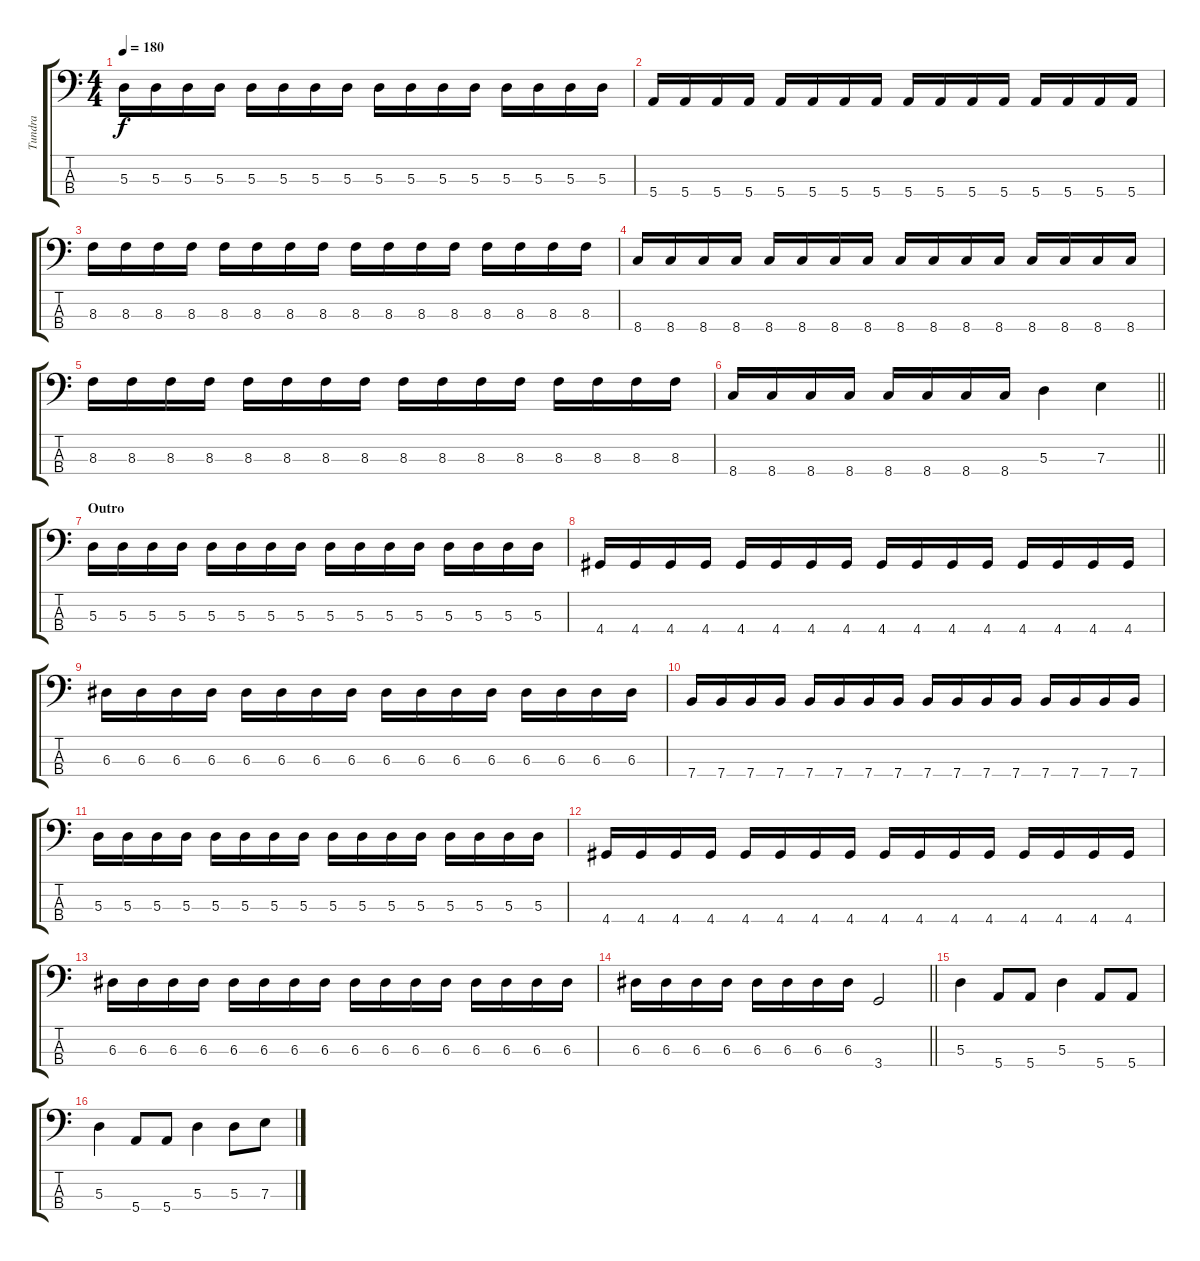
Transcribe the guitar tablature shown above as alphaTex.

\track ("Tundra" "Tundra") {instrument electricbassfinger}
\staff {score tabs}
\tuning (G2 D2 A1 E1) {hide}
\ts (4 4)
\tempo 180
\clef f4
\ks c
5.3.16{dy f} 5.3.16 5.3.16 5.3.16 5.3.16 5.3.16 5.3.16 5.3.16 5.3.16 5.3.16 5.3.16 5.3.16 5.3.16 5.3.16 5.3.16 5.3.16 |
5.4.16 5.4.16 5.4.16 5.4.16 5.4.16 5.4.16 5.4.16 5.4.16 5.4.16 5.4.16 5.4.16 5.4.16 5.4.16 5.4.16 5.4.16 5.4.16 |
8.3.16 8.3.16 8.3.16 8.3.16 8.3.16 8.3.16 8.3.16 8.3.16 8.3.16 8.3.16 8.3.16 8.3.16 8.3.16 8.3.16 8.3.16 8.3.16 |
8.4.16 8.4.16 8.4.16 8.4.16 8.4.16 8.4.16 8.4.16 8.4.16 8.4.16 8.4.16 8.4.16 8.4.16 8.4.16 8.4.16 8.4.16 8.4.16 |
8.3.16 8.3.16 8.3.16 8.3.16 8.3.16 8.3.16 8.3.16 8.3.16 8.3.16 8.3.16 8.3.16 8.3.16 8.3.16 8.3.16 8.3.16 8.3.16 |
\barLineRight lightlight
8.4.16 8.4.16 8.4.16 8.4.16 8.4.16 8.4.16 8.4.16 8.4.16 5.3.4 7.3.4 |
\section ("" "Outro")
5.3.16 5.3.16 5.3.16 5.3.16 5.3.16 5.3.16 5.3.16 5.3.16 5.3.16 5.3.16 5.3.16 5.3.16 5.3.16 5.3.16 5.3.16 5.3.16 |
4.4.16 4.4.16 4.4.16 4.4.16 4.4.16 4.4.16 4.4.16 4.4.16 4.4.16 4.4.16 4.4.16 4.4.16 4.4.16 4.4.16 4.4.16 4.4.16 |
6.3.16 6.3.16 6.3.16 6.3.16 6.3.16 6.3.16 6.3.16 6.3.16 6.3.16 6.3.16 6.3.16 6.3.16 6.3.16 6.3.16 6.3.16 6.3.16 |
7.4.16 7.4.16 7.4.16 7.4.16 7.4.16 7.4.16 7.4.16 7.4.16 7.4.16 7.4.16 7.4.16 7.4.16 7.4.16 7.4.16 7.4.16 7.4.16 |
5.3.16 5.3.16 5.3.16 5.3.16 5.3.16 5.3.16 5.3.16 5.3.16 5.3.16 5.3.16 5.3.16 5.3.16 5.3.16 5.3.16 5.3.16 5.3.16 |
4.4.16 4.4.16 4.4.16 4.4.16 4.4.16 4.4.16 4.4.16 4.4.16 4.4.16 4.4.16 4.4.16 4.4.16 4.4.16 4.4.16 4.4.16 4.4.16 |
6.3.16 6.3.16 6.3.16 6.3.16 6.3.16 6.3.16 6.3.16 6.3.16 6.3.16 6.3.16 6.3.16 6.3.16 6.3.16 6.3.16 6.3.16 6.3.16 |
\barLineRight lightlight
6.3.16 6.3.16 6.3.16 6.3.16 6.3.16 6.3.16 6.3.16 6.3.16 3.4.2 |
5.3.4 5.4.8 5.4.8 5.3.4 5.4.8 5.4.8 |
5.3.4 5.4.8 5.4.8 5.3.4 5.3.8 7.3.8
